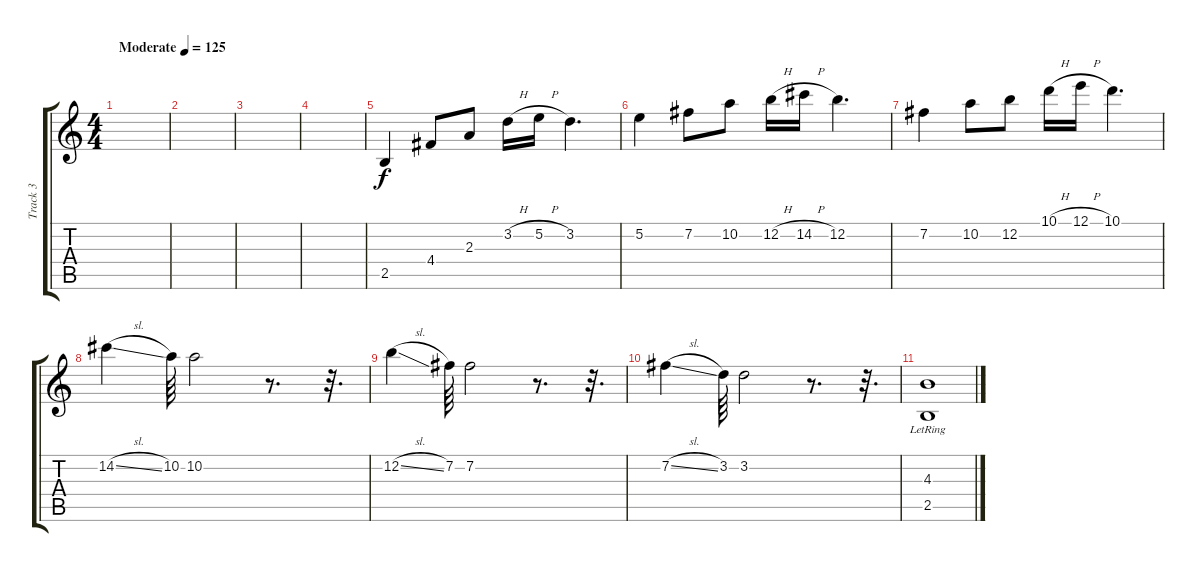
\track ("Track 3" "Track 3") {instrument acousticguitarsteel}
\staff {score tabs}
\tuning (E4 B3 G3 D3 A2 E2) {hide}
\ts (4 4)
\tempo (125 "Moderate")
\clef g2
\ks c
|
|
|
|
2.5.4 4.4.8 2.3.8 3.2{h}.16 5.2{h}.16 3.2.4{d} |
5.2.4 7.2.8 10.2.8 12.2{h}.16 14.2{h}.16 12.2.4{d} |
7.2.4 10.2.8 12.2.8 10.1{h}.16 12.1{h}.16 10.1.4{d} |
14.2{sl}.4 10.2.64 10.2.2 r.8{d} r.32{d} |
12.2{sl}.4 7.2.64 7.2.2 r.8{d} r.32{d} |
7.2{sl}.4 3.2.64 3.2.2 r.8{d} r.32{d} |
(4.3{lr} 2.5).1
